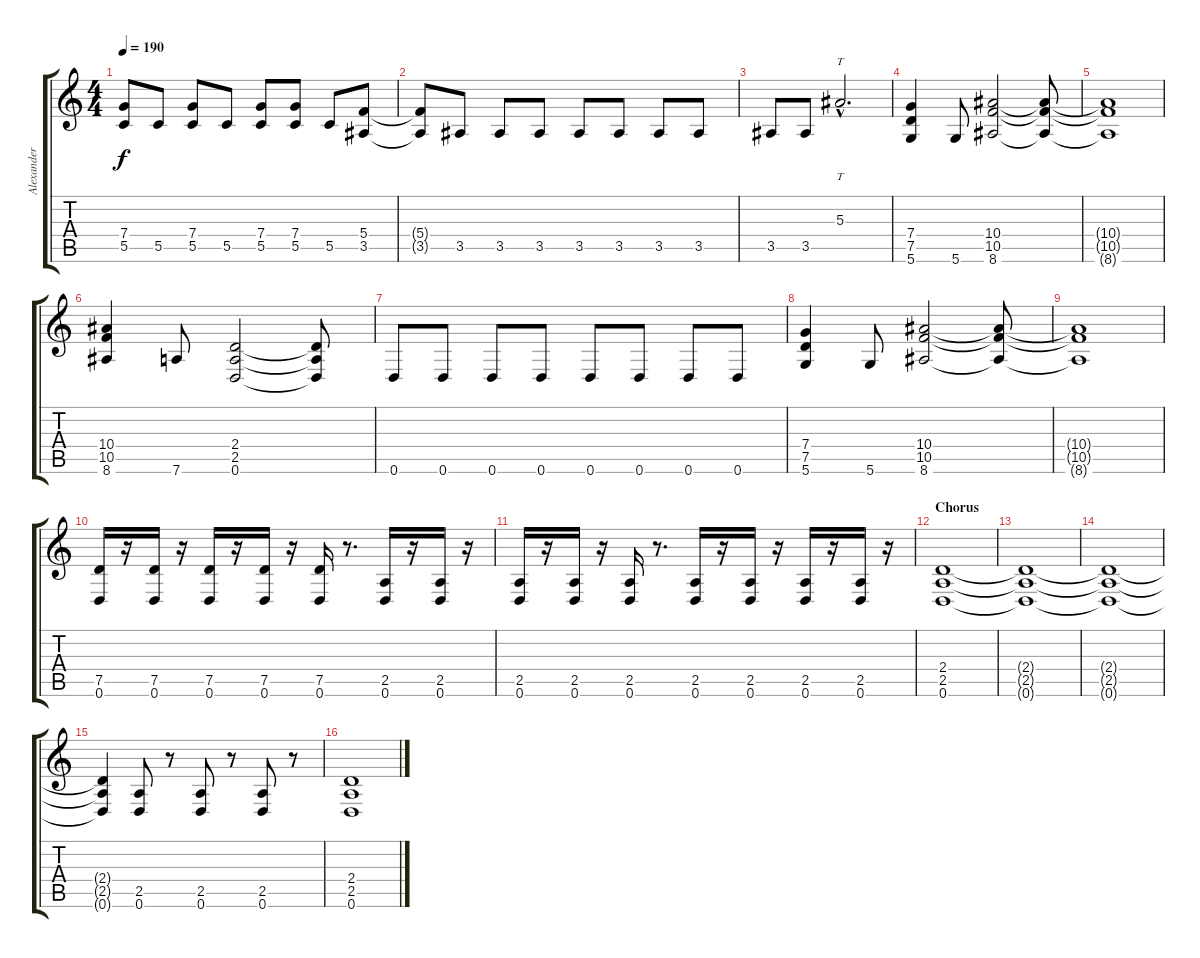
\track ("Alexander Kuoppala " "Alexander ") {instrument distortionguitar}
\staff {score tabs}
\tuning (D4 A3 F3 C3 G2 D2) {hide}
\ts (4 4)
\tempo 190
\clef g2
\ks c
(7.4{t} 5.5{t}).8{dy f} 5.5.8 (7.4 5.5).8 5.5.8 (7.4 5.5).8 (7.4 5.5).8 5.5.8 (5.4 3.5).8 |
(5.4{t} 3.5{t}).8 3.5.8 3.5.8 3.5.8 3.5.8 3.5.8 3.5.8 3.5.8 |
3.5.8 3.5.8 5.3{hac}.2{tt d} |
(7.4 7.5 5.6).4 5.6.8 (10.4 10.5 8.6).2 (10.4{t} 10.5{t} 8.6{t}).8 |
(10.4{t} 10.5{t} 8.6{t}).1 |
(10.4 10.5 8.6).4 7.6.8 (2.4 2.5 0.6).2 (2.4{t} 2.5{t} 0.6{t}).8 |
0.6.8 0.6.8 0.6.8 0.6.8 0.6.8 0.6.8 0.6.8 0.6.8 |
(7.4 7.5 5.6).4 5.6.8 (10.4 10.5 8.6).2 (10.4{t} 10.5{t} 8.6{t}).8 |
(10.4{t} 10.5{t} 8.6{t}).1 |
(7.5 0.6).16 r.16 (7.5 0.6).16 r.16 (7.5 0.6).16 r.16 (7.5 0.6).16 r.16 (7.5 0.6).16 r.8{d} (2.5 0.6).16 r.16 (2.5 0.6).16 r.16 |
(2.5 0.6).16 r.16 (2.5 0.6).16 r.16 (2.5 0.6).16 r.8{d} (2.5 0.6).16 r.16 (2.5 0.6).16 r.16 (2.5 0.6).16 r.16 (2.5 0.6).16 r.16 |
\section ("" "Chorus")
(2.4 2.5 0.6).1 |
(2.4{t} 2.5{t} 0.6{t}).1 |
(2.4{t} 2.5{t} 0.6{t}).1 |
(2.4{t} 2.5{t} 0.6{t}).4 (2.5 0.6).8 r.8 (2.5 0.6).8 r.8 (2.5 0.6).8 r.8 |
(2.4 2.5 0.6).1
